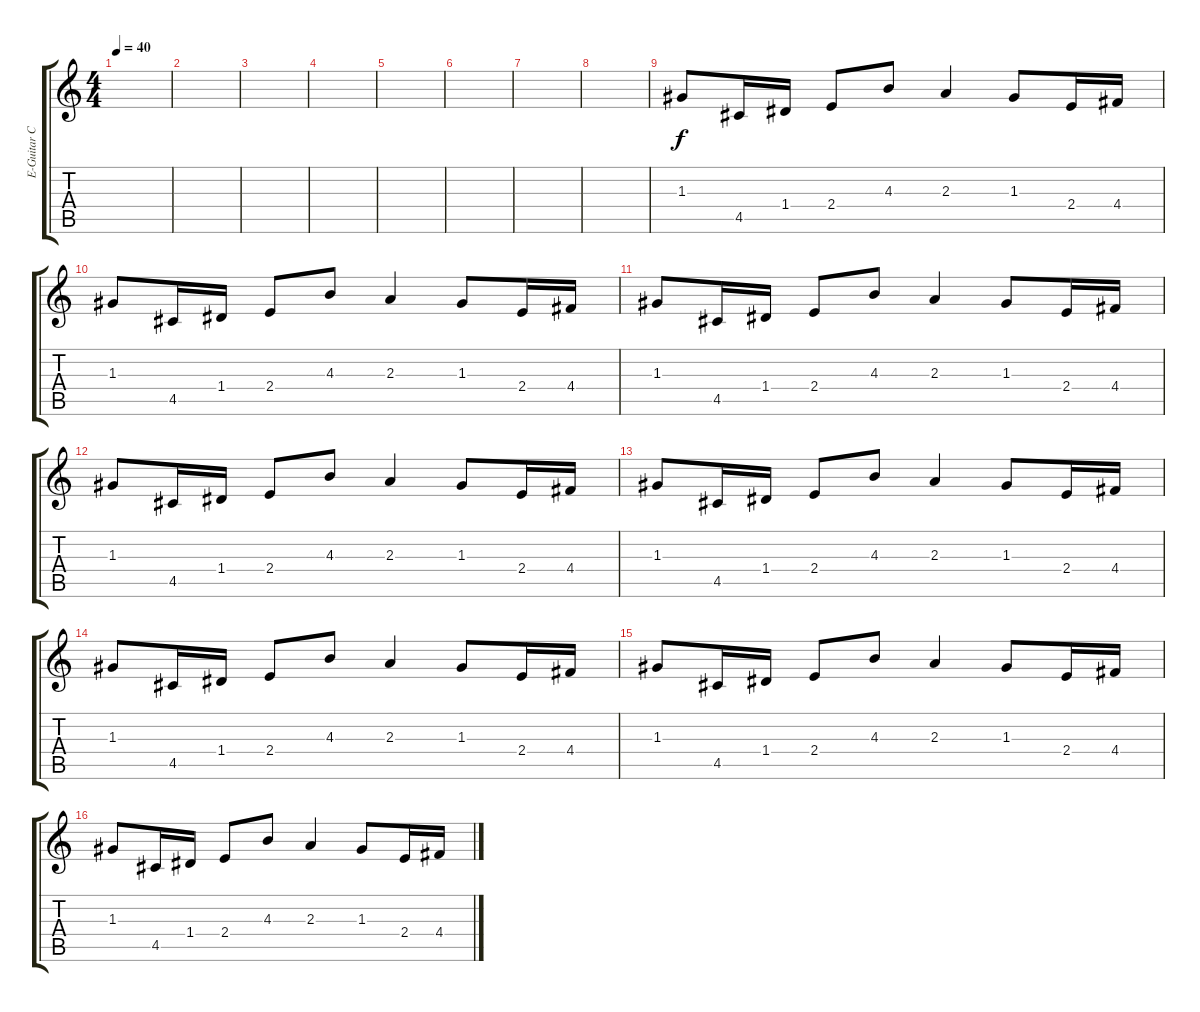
\track ("E-Guitar Clean 2" "E-Guitar C") {instrument acousticguitarsteel}
\staff {score tabs}
\tuning (E4 B3 G3 D3 A2 E2) {hide}
\ts (4 4)
\tempo 40
\clef g2
\ks c
|
|
|
|
|
|
|
|
1.3.8 4.5.16 1.4.16 2.4.8 4.3.8 2.3.4 1.3.8 2.4.16 4.4.16 |
1.3.8 4.5.16 1.4.16 2.4.8 4.3.8 2.3.4 1.3.8 2.4.16 4.4.16 |
1.3.8 4.5.16 1.4.16 2.4.8 4.3.8 2.3.4 1.3.8 2.4.16 4.4.16 |
1.3.8 4.5.16 1.4.16 2.4.8 4.3.8 2.3.4 1.3.8 2.4.16 4.4.16 |
1.3.8 4.5.16 1.4.16 2.4.8 4.3.8 2.3.4 1.3.8 2.4.16 4.4.16 |
1.3.8 4.5.16 1.4.16 2.4.8 4.3.8 2.3.4 1.3.8 2.4.16 4.4.16 |
1.3.8 4.5.16 1.4.16 2.4.8 4.3.8 2.3.4 1.3.8 2.4.16 4.4.16 |
1.3.8 4.5.16 1.4.16 2.4.8 4.3.8 2.3.4 1.3.8 2.4.16 4.4.16
